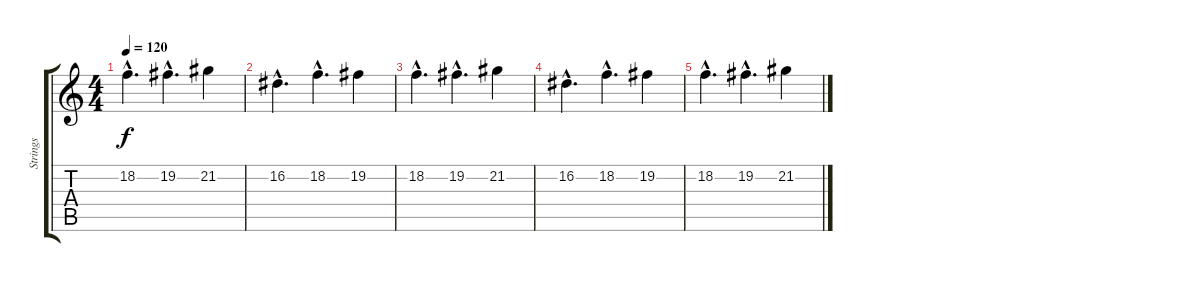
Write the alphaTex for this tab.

\track ("Strings" "Strings") {instrument stringensemble1}
\staff {score tabs}
\tuning (E4 B3 G3 D3 A2 E2) {hide}
\ts (4 4)
\tempo 120
\clef g2
\ks c
18.2{hac}.4{d dy f} 19.2{hac}.4{d} 21.2.4 |
16.2{hac}.4{d} 18.2{hac}.4{d} 19.2.4 |
18.2{hac}.4{d} 19.2{hac}.4{d} 21.2.4 |
16.2{hac}.4{d} 18.2{hac}.4{d} 19.2.4 |
18.2{hac}.4{d} 19.2{hac}.4{d} 21.2.4
